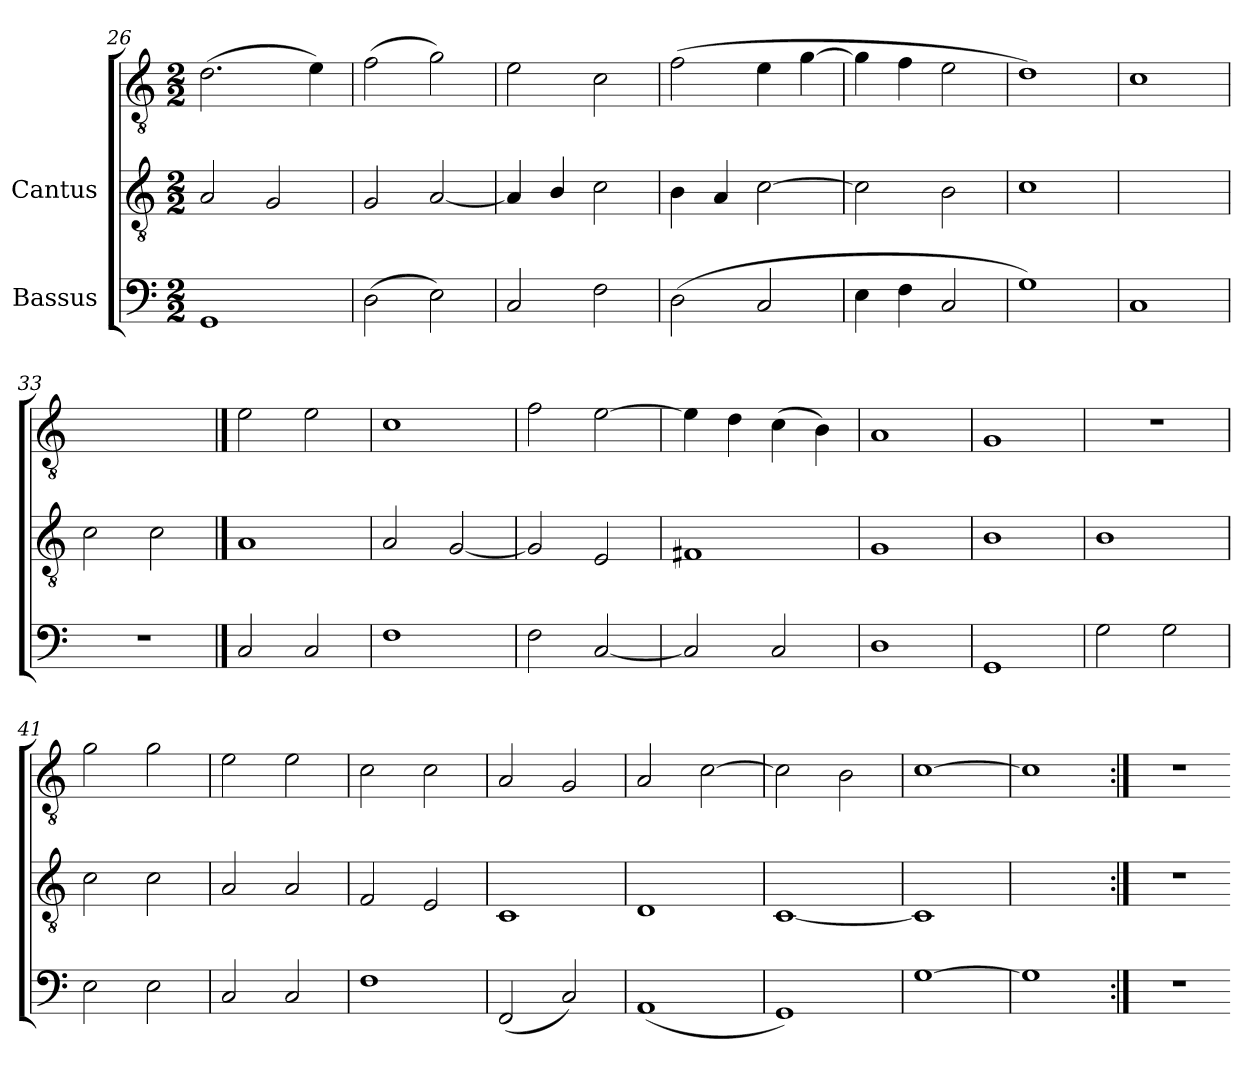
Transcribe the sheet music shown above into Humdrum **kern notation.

**kern	**kern	**kern
*part2	*part1	*part1
*staff3	*staff2	*staff1
*I"Bassus	*I"Cantus	*
!!LO:PB:g=z
*clefF4	*clefGv2	*clefGv2
*M2/2	*M2/2	*M2/2
=26	=26	=26
1GG	2A/	(>2.d\
.	2G/	.
.	.	4e\)
=27	=27	=27
(>2D\	2G/	(>2f\
2E\)	[<2A/	2g\)
=28	=28	=28
2C/	4A/]	2e\
.	4B/	.
2F\	2c\	2c\
=29	=29	=29
(>2D\	4B\	(>2f\
.	4A/	.
2C/	[>2c\	4e\
.	.	[>4g\
=30	=30	=30
4E\	2c\]	4g\]
4F\	.	4f\
2C/	2B\	2e\
=31	=31	=31
1G)	1c	1d)
=32	=32	=32
1C	1ryy	1c
=33!|	=33!|	=33!|
1r	2c\	1ryy
.	2c\	.
!!LO:LB:g=z
==34	==34	==34
2C/	1A	2e\
2C/	.	2e\
=35	=35	=35
1F	2A/	1c
.	[<2G/	.
=36	=36	=36
2F\	2G/]	2f\
[<2C/	2E/	[>2e\
=37	=37	=37
2C/]	1F#X	4e\]
.	.	4d\
2C/	.	(>4c\
.	.	4B\)
=38	=38	=38
1D	1G	1A
=39	=39	=39
1GG	1B	1G
=40	=40	=40
2G\	1B	1r
2G\	.	.
=41	=41	=41
2E\	2c\	2g\
2E\	2c\	2g\
=42	=42	=42
2C/	2A/	2e\
2C/	2A/	2e\
!!LO:LB:g=z
=43	=43	=43
1F	2F/	2c\
.	2E/	2c\
=44	=44	=44
(<2FF/	1C	2A/
2C/)	.	2G/
=45	=45	=45
(<1AA	1D	2A/
.	.	[>2c\
=46	=46	=46
1GG)	[<1C	2c\]
.	.	2B\
=47	=47	=47
[>1G	1C]	[>1c
=48	=48	=48
1G]	1ryy	1c]
=49:|!	=49:|!	=49:|!
1r	1r	1r
=	==	==
*-	*-	*-
